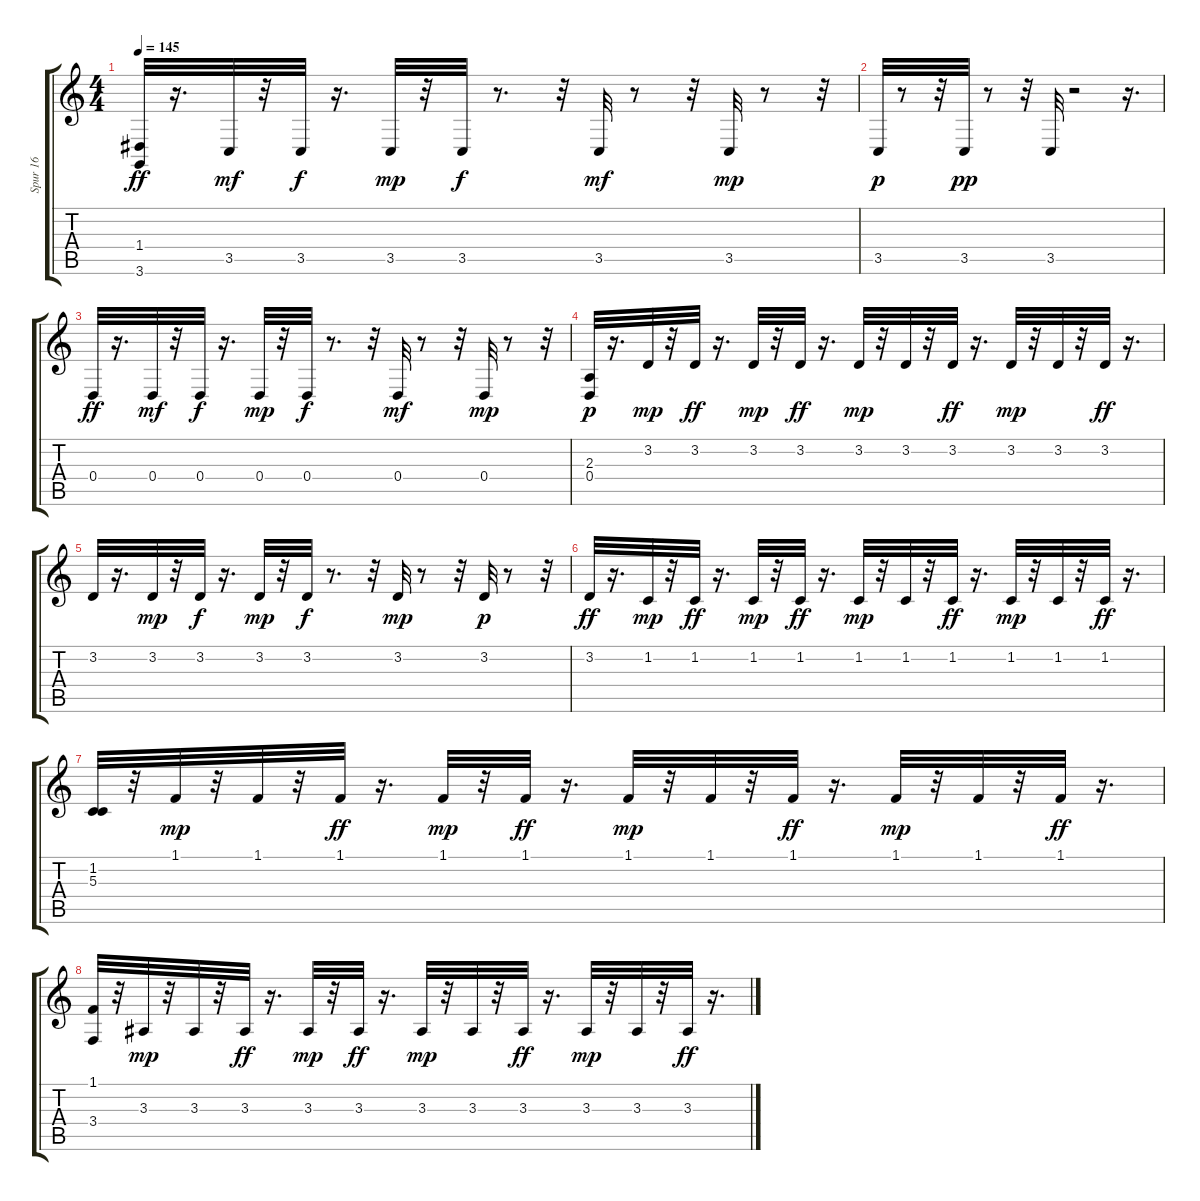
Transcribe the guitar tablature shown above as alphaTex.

\track ("Spur 16" "Spur 16") {instrument lead8bassandlead}
\staff {score tabs}
\tuning (E4 B3 G3 D3 A2 E2) {hide}
\ts (4 4)
\tempo 145
\clef g2
\ks c
(1.4 3.6).32{dy ff balance 2} r.16{d} 3.5.32{dy mf balance 10} r.32 3.5.32{dy f balance 2} r.16{d} 3.5.32{dy mp balance 10} r.32 3.5.32{dy f balance 2} r.8{d} r.32 3.5.32{dy mf balance 10} r.8 r.32 3.5.32{dy mp balance 15} r.8 r.32 |
3.5.32{dy p balance 16} r.8 r.32 3.5.32{dy pp balance 10} r.8 r.32 3.5.32{balance 8} r.2 r.16{d} |
0.4.32{dy ff balance 2} r.16{d} 0.4.32{dy mf balance 10} r.32 0.4.32{dy f balance 2} r.16{d} 0.4.32{dy mp balance 10} r.32 0.4.32{dy f balance 2} r.8{d} r.32 0.4.32{dy mf balance 10} r.8 r.32 0.4.32{dy mp balance 15} r.8 r.32 |
(2.3 0.4).32{dy p balance 16} r.16{d} 3.2.32{dy mp balance 10} r.32 3.2.32{dy ff balance 2} r.16{d} 3.2.32{dy mp balance 10} r.32 3.2.32{dy ff balance 2} r.16{d} 3.2.32{dy mp balance 6} r.32 3.2.32{balance 14} r.32 3.2.32{dy ff balance 0} r.16{d} 3.2.32{dy mp balance 10} r.32 3.2.32{balance 14} r.32 3.2.32{dy ff balance 15} r.16{d} |
3.2.32{balance 2} r.16{d} 3.2.32{dy mp balance 10} r.32 3.2.32{dy f balance 2} r.16{d} 3.2.32{dy mp balance 10} r.32 3.2.32{dy f balance 2} r.8{d} r.32 3.2.32{dy mp balance 10} r.8 r.32 3.2.32{dy p balance 15} r.8 r.32 |
3.2.32{dy ff balance 2} r.16{d} 1.2.32{dy mp balance 10} r.32 1.2.32{dy ff balance 2} r.16{d} 1.2.32{dy mp balance 10} r.32 1.2.32{dy ff balance 2} r.16{d} 1.2.32{dy mp balance 6} r.32 1.2.32{balance 14} r.32 1.2.32{dy ff balance 0} r.16{d} 1.2.32{dy mp balance 10} r.32 1.2.32{balance 14} r.32 1.2.32{dy ff balance 15} r.16{d} |
(1.2 5.3).32{balance 10} r.32 1.1.32{dy mp} r.32 1.1.32{balance 2} r.32 1.1.32{dy ff balance 8} r.16{d} 1.1.32{dy mp balance 10} r.32 1.1.32{dy ff balance 5} r.16{d} 1.1.32{dy mp balance 10} r.32 1.1.32{balance 15} r.32 1.1.32{dy ff balance 1} r.16{d} 1.1.32{dy mp balance 10} r.32 1.1.32{balance 2} r.32 1.1.32{dy ff balance 1} r.16{d} |
(1.1 3.4).32{balance 2} r.32 3.3.32{dy mp} r.32 3.3.32{balance 10} r.32 3.3.32{dy ff balance 2} r.16{d} 3.3.32{dy mp balance 10} r.32 3.3.32{dy ff balance 2} r.16{d} 3.3.32{dy mp balance 10} r.32 3.3.32{balance 16} r.32 3.3.32{dy ff balance 1} r.16{d} 3.3.32{dy mp balance 10} r.32 3.3.32{balance 14} r.32 3.3.32{dy ff balance 15} r.16{d}
